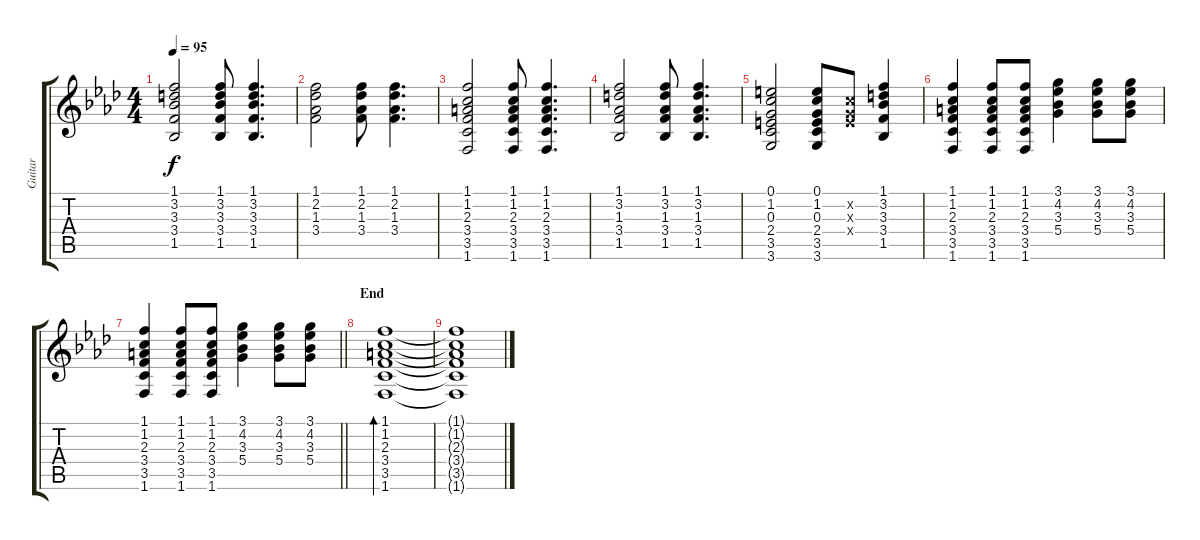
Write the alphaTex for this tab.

\track ("Guitar" "Guitar") {instrument acousticguitarsteel}
\staff {score tabs}
\tuning (E4 B3 G3 D3 A2 E2) {hide}
\ts (4 4)
\tempo 95
\clef g2
\ks ab
(1.1 3.2 3.3 3.4 1.5).2{dy f} (1.1 3.2 3.3 3.4 1.5).8 (1.1 3.2 3.3 3.4 1.5).4{d} |
(1.1 2.2 1.3 3.4).2 (1.1 2.2 1.3 3.4).8 (1.1 2.2 1.3 3.4).4{d} |
(1.1 1.2 2.3 3.4 3.5 1.6).2 (1.1 1.2 2.3 3.4 3.5 1.6).8 (1.1 1.2 2.3 3.4 3.5 1.6).4{d} |
(1.1 3.2 1.3 3.4 1.5).2 (1.1 3.2 1.3 3.4 1.5).8 (1.1 3.2 1.3 3.4 1.5).4{d} |
(0.1 1.2 0.3 2.4 3.5 3.6).2 (0.1 1.2 0.3 2.4 3.5 3.6).8 (1.2{x} 0.3{x} 2.4{x}).8 (1.1 3.2 3.3 3.4 1.5).4 |
(1.1 1.2 2.3 3.4 3.5 1.6).4 (1.1 1.2 2.3 3.4 3.5 1.6).8 (1.1 1.2 2.3 3.4 3.5 1.6).8 (3.1 4.2 3.3 5.4).4 (3.1 4.2 3.3 5.4).8 (3.1 4.2 3.3 5.4).8 |
\barLineRight lightlight
(1.1 1.2 2.3 3.4 3.5 1.6).4 (1.1 1.2 2.3 3.4 3.5 1.6).8 (1.1 1.2 2.3 3.4 3.5 1.6).8 (3.1 4.2 3.3 5.4).4 (3.1 4.2 3.3 5.4).8 (3.1 4.2 3.3 5.4).8 |
\section ("" "End")
(1.1 1.2 2.3 3.4 3.5 1.6).1{bd 240} |
(1.1{t} 1.2{t} 2.3{t} 3.4{t} 3.5{t} 1.6{t}).1
